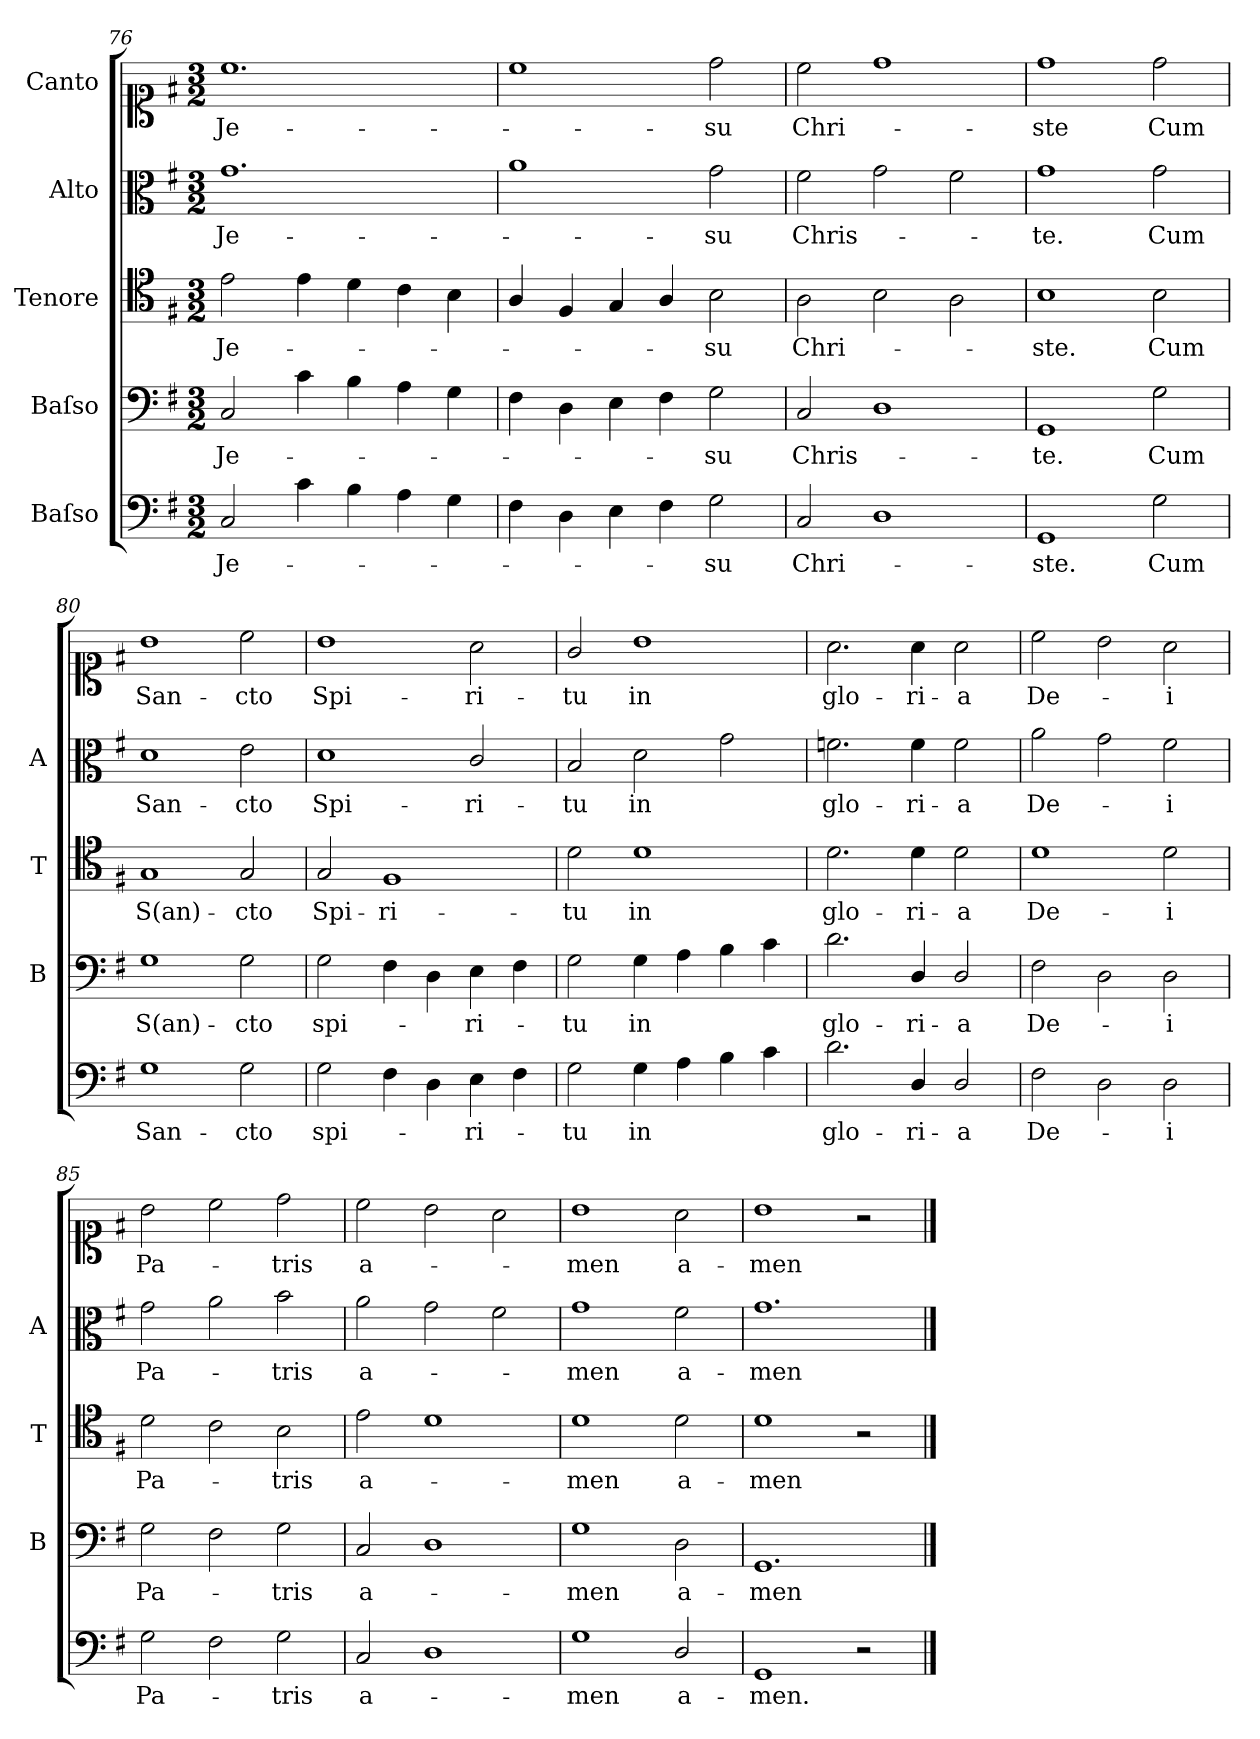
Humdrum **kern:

**kern	**text	**kern	**text	**kern	**text	**kern	**text	**kern	**text
*part5	*part5	*part4	*part4	*part3	*part3	*part2	*part2	*part1	*part1
*staff5	*staff5	*staff4	*staff4	*staff3	*staff3	*staff2	*staff2	*staff1	*staff1
*I"Baſso	*	*I"Baſso	*	*I"Tenore	*	*I"Alto	*	*I"Canto	*
*	*	*I'B	*	*I'T	*	*I'A	*	*	*
*clefF4	*	*clefF4	*	*clefC4	*	*clefC3	*	*clefC1	*
*k[f#]	*	*k[f#]	*	*k[f#]	*	*k[f#]	*	*k[f#]	*
*G:	*	*G:	*	*G:	*	*G:	*	*G:	*
*M3/2	*	*M3/2	*	*M3/2	*	*M3/2	*	*M3/2	*
=76	=76	=76	=76	=76	=76	=76	=76	=76	=76
2C/	Je-	2C/	Je-	2e\	Je-	1.g	Je-	1.cc	Je-
4c\	.	4c\	.	4e\	.	.	.	.	.
4B\	.	4B\	.	4d\	.	.	.	.	.
4A\	.	4A\	.	4c\	.	.	.	.	.
4G\	.	4G\	.	4B\	.	.	.	.	.
=77	=77	=77	=77	=77	=77	=77	=77	=77	=77
4F#\	.	4F#\	.	4A/	.	1a	.	1cc	.
4D\	.	4D\	.	4F#/	.	.	.	.	.
4E\	.	4E\	.	4G/	.	.	.	.	.
4F#\	.	4F#\	.	4A/	.	.	.	.	.
2G\	-su	2G\	-su	2B\	-su	2g\	-su	2dd\	-su
=78	=78	=78	=78	=78	=78	=78	=78	=78	=78
2C/	Chri-	2C/	Chris-	2A\	Chri-	2f#\	Chris-	2cc\	Chri-
1D	.	1D	.	2B\	.	2g\	.	1dd	.
.	.	.	.	2A\	.	2f#\	.	.	.
=79	=79	=79	=79	=79	=79	=79	=79	=79	=79
1GG	-ste.	1GG	-te.	1B	-ste.	1g	-te.	1dd	-ste
2G\	Cum	2G\	Cum	2B\	Cum	2g\	Cum	2dd\	Cum
=80	=80	=80	=80	=80	=80	=80	=80	=80	=80
1G	San-	1G	S(an)-	1G	S(an)-	1d	San-	1b	San-
2G\	-cto	2G\	-cto	2G/	-cto	2e\	-cto	2cc\	-cto
=81	=81	=81	=81	=81	=81	=81	=81	=81	=81
2G\	spi-	2G\	spi-	2G/	Spi-	1d	Spi-	1b	Spi-
4F#\	.	4F#\	.	1F#	-ri-	.	.	.	.
4D\	.	4D\	.	.	.	.	.	.	.
4E\	-ri-	4E\	-ri-	.	.	2c/	-ri-	2a\	-ri-
4F#\	.	4F#\	.	.	.	.	.	.	.
=82	=82	=82	=82	=82	=82	=82	=82	=82	=82
2G\	-tu	2G\	-tu	2d\	-tu	2B/	-tu	2g/	-tu
4G\	in	4G\	in	1d	in	2d\	in	1b	in
4A\	.	4A\	.	.	.	.	.	.	.
4B\	.	4B\	.	.	.	2g\	.	.	.
4c\	.	4c\	.	.	.	.	.	.	.
=83	=83	=83	=83	=83	=83	=83	=83	=83	=83
2.d\	glo-	2.d\	glo-	2.d\	glo-	2.fn\	glo-	2.a\	glo-
4D/	-ri-	4D/	-ri-	4d\	-ri-	4f\	-ri-	4a\	-ri-
2D/	-a	2D/	-a	2d\	-a	2f\	-a	2a\	-a
=84	=84	=84	=84	=84	=84	=84	=84	=84	=84
2F#\	De-	2F#\	De-	1d	De-	2a\	De-	2cc\	De-
2D\	.	2D\	.	.	.	2g\	.	2b\	.
2D\	-i	2D\	-i	2d\	-i	2f#\	-i	2a\	-i
=85	=85	=85	=85	=85	=85	=85	=85	=85	=85
2G\	Pa-	2G\	Pa-	2d\	Pa-	2g\	Pa-	2b\	Pa-
2F#\	.	2F#\	.	2c\	.	2a\	.	2cc\	.
2G\	-tris	2G\	-tris	2B\	-tris	2b\	-tris	2dd\	-tris
=86	=86	=86	=86	=86	=86	=86	=86	=86	=86
2C/	a-	2C/	a-	2e\	a-	2a\	a-	2cc\	a-
1D	.	1D	.	1d	.	2g\	.	2b\	.
.	.	.	.	.	.	2f#\	.	2a\	.
=87	=87	=87	=87	=87	=87	=87	=87	=87	=87
1G	-men	1G	-men	1d	-men	1g	-men	1b	-men
2D/	a-	2D\	a-	2d\	a-	2f#\	a-	2a\	a-
=88	=88	=88	=88	=88	=88	=88	=88	=88	=88
1GG	-men.	1.GG	-men	1d	-men	1.g	-men	1b	-men
2r	.	.	.	2r	.	.	.	2r	.
==	==	==	==	==	==	==	==	==	==
*-	*-	*-	*-	*-	*-	*-	*-	*-	*-
